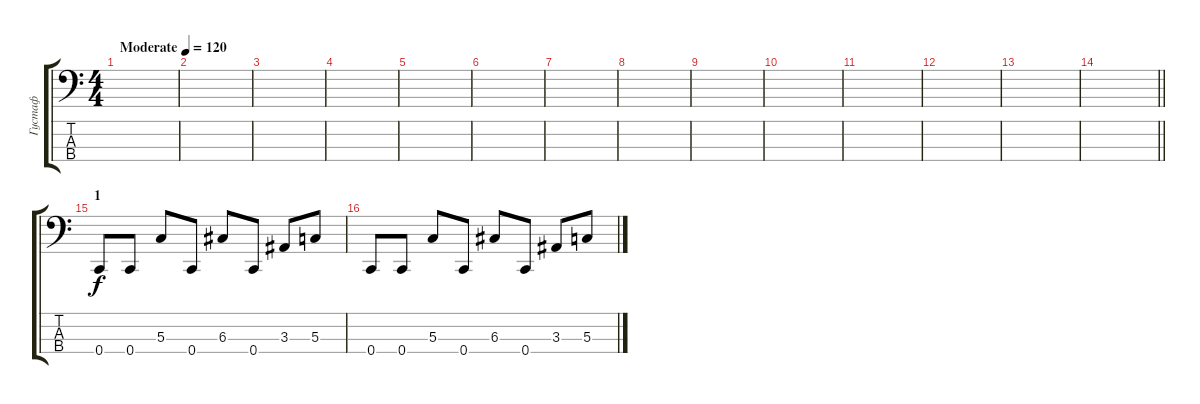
\track ("Густаф" "Густаф") {instrument electricbassfinger}
\staff {score tabs}
\tuning (F2 C2 G1 C1) {hide}
\ts (4 4)
\tempo (120 "Moderate")
\clef f4
\ks c
|
|
|
|
|
|
|
|
|
|
|
|
|
\barLineRight lightlight
|
\section ("" "1")
0.4.8 0.4.8 5.3.8 0.4.8 6.3.8 0.4.8 3.3.8 5.3.8 |
0.4.8 0.4.8 5.3.8 0.4.8 6.3.8 0.4.8 3.3.8 5.3.8
